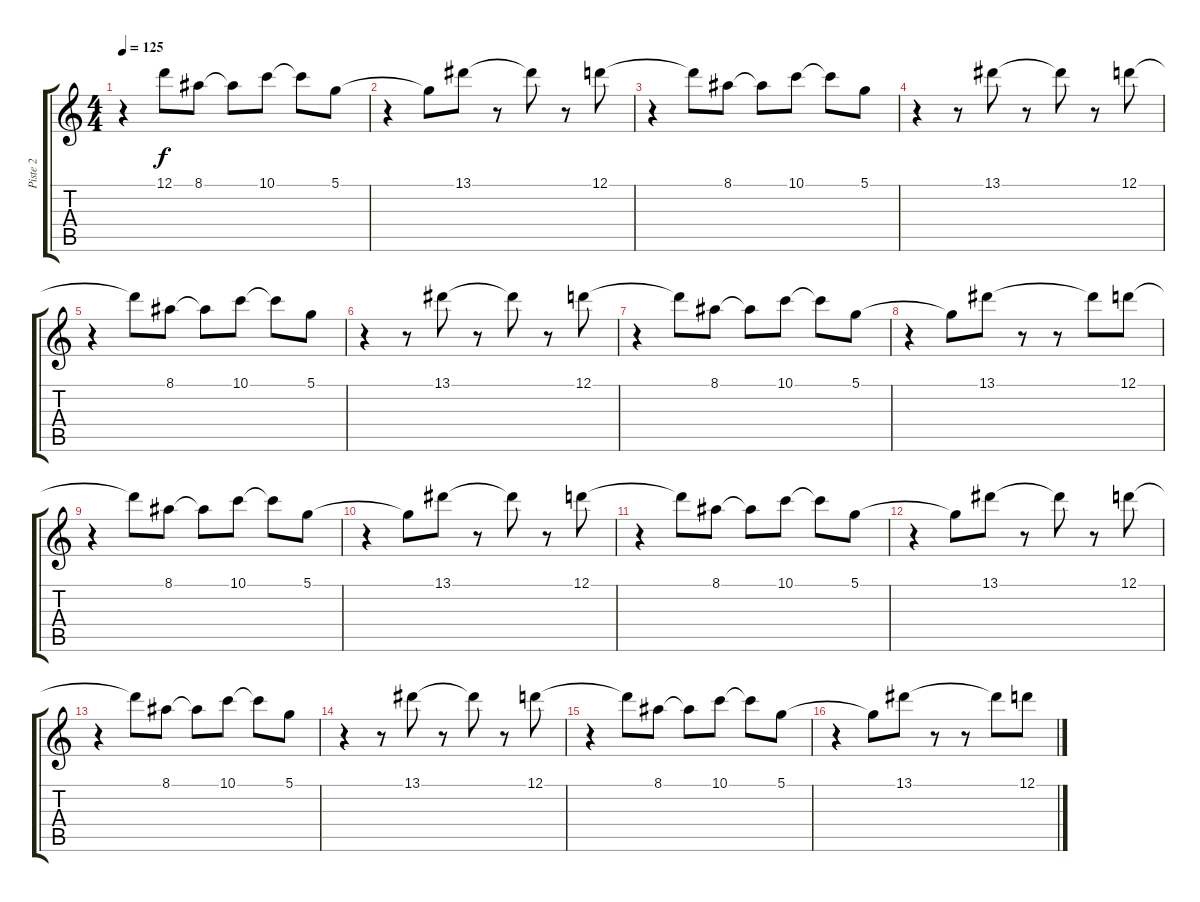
\track ("Piste 2" "Piste 2") {instrument acousticguitarsteel}
\staff {score tabs}
\tuning (D4 A3 F3 C3 G2 C2) {hide}
\ts (4 4)
\tempo 125
\clef g2
\ks c
r.4{dy f} 12.1{t}.8 8.1.8 8.1{t}.8 10.1.8 10.1{t}.8 5.1.8 |
r.4 5.1{t}.8 13.1.8 r.8 13.1{t}.8 r.8 12.1.8 |
r.4 12.1{t}.8 8.1.8 8.1{t}.8 10.1.8 10.1{t}.8 5.1.8 |
r.4 r.8 13.1.8 r.8 13.1{t}.8 r.8 12.1.8 |
r.4 12.1{t}.8 8.1.8 8.1{t}.8 10.1.8 10.1{t}.8 5.1.8 |
r.4 r.8 13.1.8 r.8 13.1{t}.8 r.8 12.1.8 |
r.4 12.1{t}.8 8.1.8 8.1{t}.8 10.1.8 10.1{t}.8 5.1.8 |
r.4 5.1{t}.8 13.1.8 r.8 r.8 13.1{t}.8 12.1.8 |
r.4 12.1{t}.8 8.1.8 8.1{t}.8 10.1.8 10.1{t}.8 5.1.8 |
r.4 5.1{t}.8 13.1.8 r.8 13.1{t}.8 r.8 12.1.8 |
r.4 12.1{t}.8 8.1.8 8.1{t}.8 10.1.8 10.1{t}.8 5.1.8 |
r.4 5.1{t}.8 13.1.8 r.8 13.1{t}.8 r.8 12.1.8 |
r.4 12.1{t}.8 8.1.8 8.1{t}.8 10.1.8 10.1{t}.8 5.1.8 |
r.4 r.8 13.1.8 r.8 13.1{t}.8 r.8 12.1.8 |
r.4 12.1{t}.8 8.1.8 8.1{t}.8 10.1.8 10.1{t}.8 5.1.8 |
r.4 5.1{t}.8 13.1.8 r.8 r.8 13.1{t}.8 12.1.8
